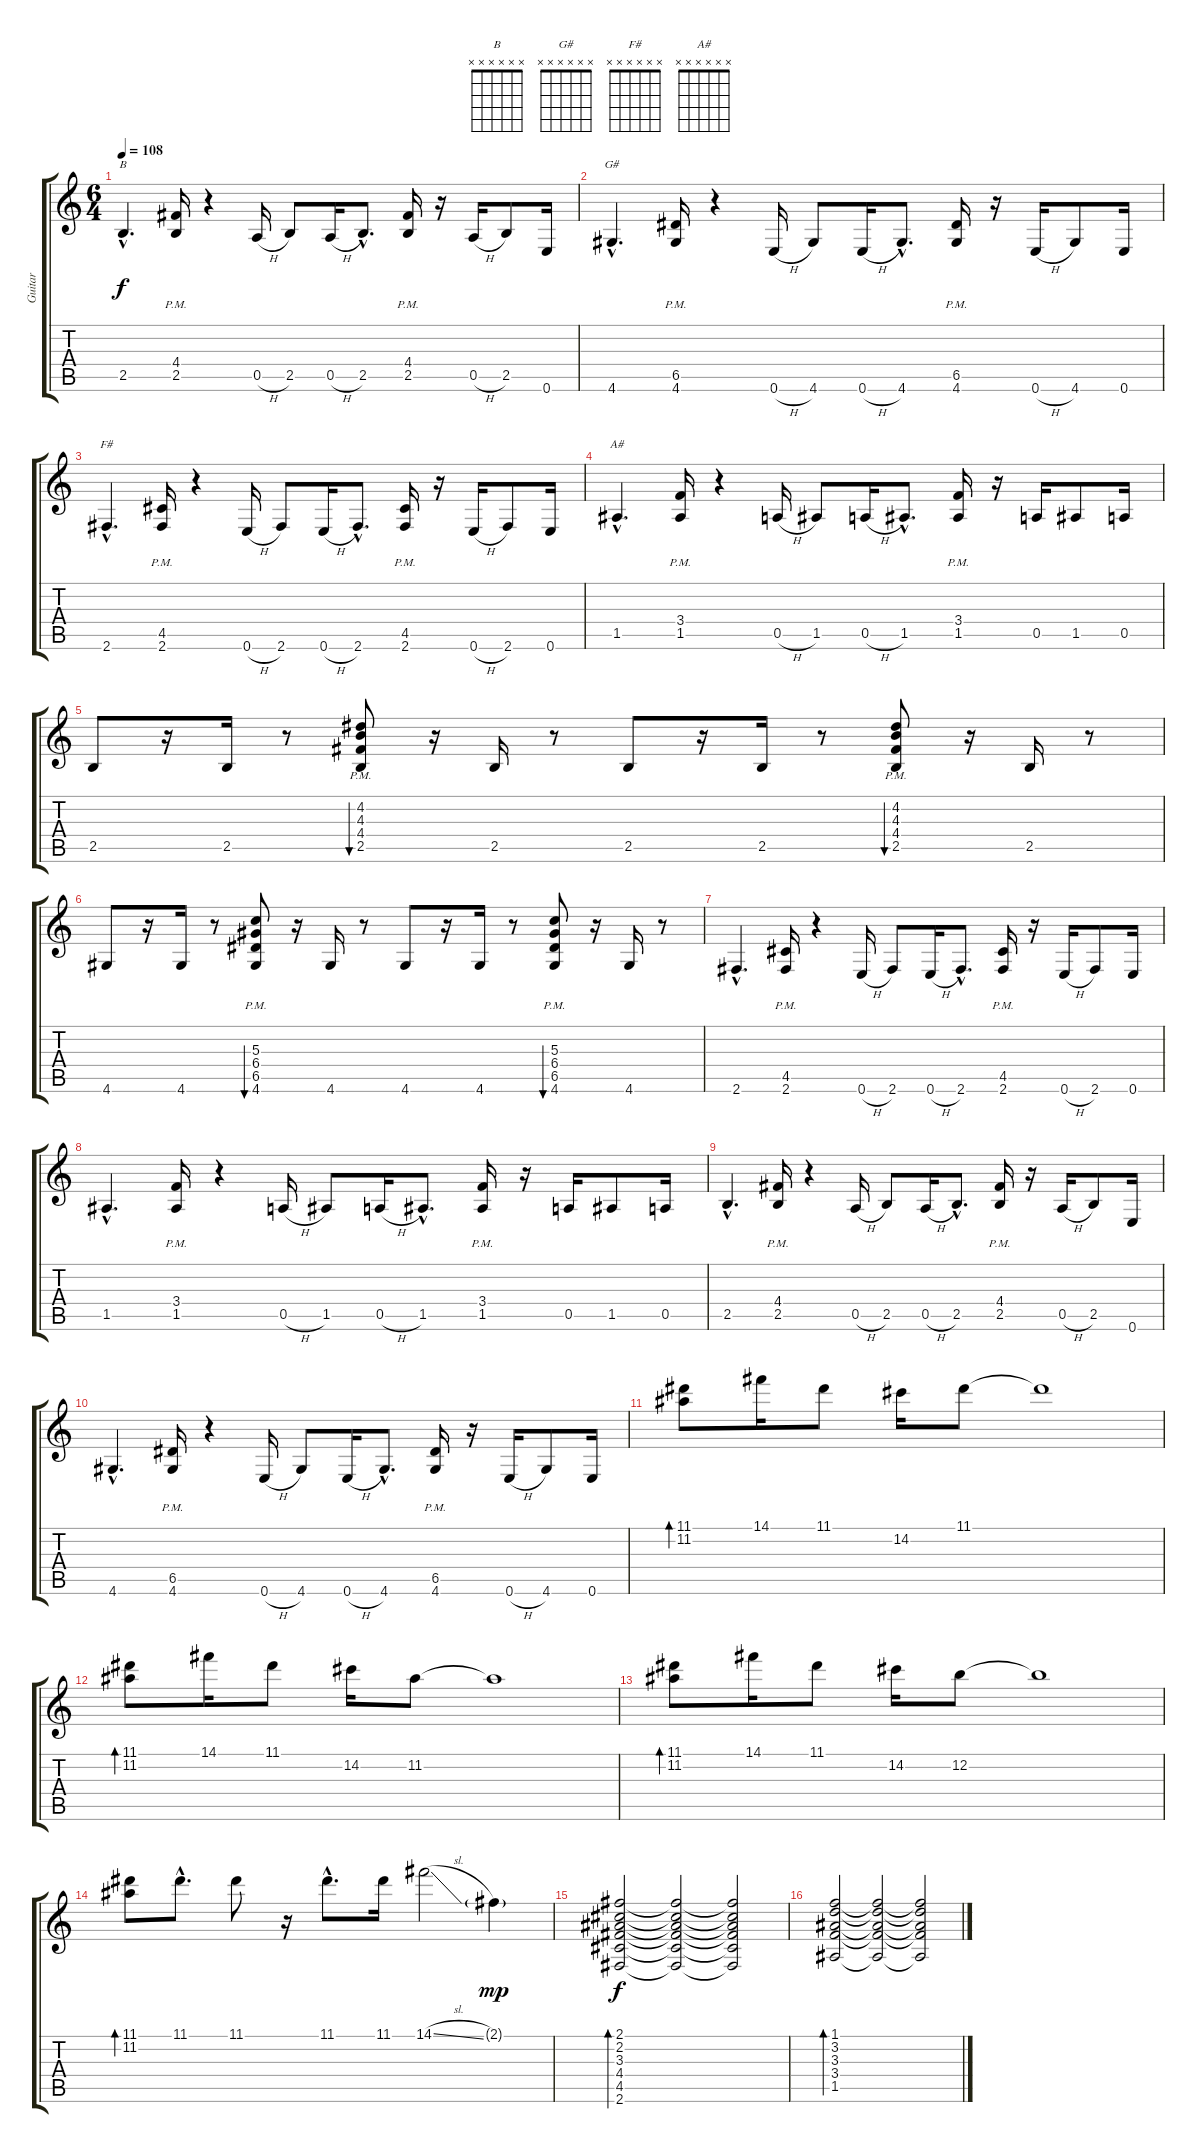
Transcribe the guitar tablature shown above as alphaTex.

\track ("Guitar" "Guitar") {instrument acousticguitarnylon}
\staff {score tabs}
\tuning (E4 B3 G3 D3 A2 E2) {hide}
\chord ("B" x x x x x x)
\chord ("G#" x x x x x x)
\chord ("F#" x x x x x x)
\chord ("A#" x x x x x x)
\ts (6 4)
\tempo 108
\clef g2
\ks c
2.5{hac}.4{d ch "B" dy f} (4.4{pm} 2.5{pm}).16 r.4 0.5{h}.16 2.5.8 0.5{h}.16 2.5{hac}.8{d} (4.4{pm} 2.5{pm}).16 r.16 0.5{h}.16 2.5.8 0.6.16 |
4.6{hac}.4{d ch "G#"} (6.5{pm} 4.6{pm}).16 r.4 0.6{h}.16 4.6.8 0.6{h}.16 4.6{hac}.8{d} (6.5{pm} 4.6{pm}).16 r.16 0.6{h}.16 4.6.8 0.6.16 |
2.6{hac}.4{d ch "F#"} (4.5{pm} 2.6{pm}).16 r.4 0.6{h}.16 2.6.8 0.6{h}.16 2.6{hac}.8{d} (4.5{pm} 2.6{pm}).16 r.16 0.6{h}.16 2.6.8 0.6.16 |
1.5{hac}.4{d ch "A#"} (3.4{pm} 1.5{pm}).16 r.4 0.5{h}.16 1.5.8 0.5{h}.16 1.5{hac}.8{d} (3.4{pm} 1.5{pm}).16 r.16 0.5.16 1.5.8 0.5.16 |
2.5.8 r.16 2.5.16 r.8 (4.2{pm} 4.3{pm} 4.4{pm} 2.5{pm}).8{bu 120} r.16 2.5.16 r.8 2.5.8 r.16 2.5.16 r.8 (4.2{pm} 4.3{pm} 4.4{pm} 2.5{pm}).8{bu 120} r.16 2.5.16 r.8 |
4.6.8 r.16 4.6.16 r.8 (5.3{pm} 6.4{pm} 6.5{pm} 4.6{pm}).8{bu 120} r.16 4.6.16 r.8 4.6.8 r.16 4.6.16 r.8 (5.3{pm} 6.4{pm} 6.5{pm} 4.6{pm}).8{bu 120} r.16 4.6.16 r.8 |
2.6{hac}.4{d} (4.5{pm} 2.6{pm}).16 r.4 0.6{h}.16 2.6.8 0.6{h}.16 2.6{hac}.8{d} (4.5{pm} 2.6{pm}).16 r.16 0.6{h}.16 2.6.8 0.6.16 |
1.5{hac}.4{d} (3.4{pm} 1.5{pm}).16 r.4 0.5{h}.16 1.5.8 0.5{h}.16 1.5{hac}.8{d} (3.4{pm} 1.5{pm}).16 r.16 0.5.16 1.5.8 0.5.16 |
2.5{hac}.4{d} (4.4{pm} 2.5{pm}).16 r.4 0.5{h}.16 2.5.8 0.5{h}.16 2.5{hac}.8{d} (4.4{pm} 2.5{pm}).16 r.16 0.5{h}.16 2.5.8 0.6.16 |
4.6{hac}.4{d} (6.5{pm} 4.6{pm}).16 r.4 0.6{h}.16 4.6.8 0.6{h}.16 4.6{hac}.8{d} (6.5{pm} 4.6{pm}).16 r.16 0.6{h}.16 4.6.8 0.6.16 |
(11.1 11.2).8{bd 480} 14.1.16 11.1.8 14.2.16 11.1.8 11.1{t}.1 |
(11.1 11.2).8{bd 480} 14.1.16 11.1.8 14.2.16 11.2.8 11.2{t}.1 |
(11.1 11.2).8{bd 480} 14.1.16 11.1.8 14.2.16 12.2.8 12.2{t}.1 |
(11.1 11.2).8{bd 480} 11.1{hac}.8{d} 11.1.8 r.16 11.1{hac}.8{d} 11.1.16 14.1{sl}.2 2.1{g}.4{dy mp} |
(2.1 2.2 3.3 4.4 4.5 2.6).2{bd 240 dy f} (2.1{t} 2.2{t} 3.3{t} 4.4{t} 4.5{t} 2.6{t}).2 (2.1{t} 2.2{t} 3.3{t} 4.4{t} 4.5{t} 2.6{t}).2 |
(1.1 3.2 3.3 3.4 1.5).2{bd 240} (1.1{t} 3.2{t} 3.3{t} 3.4{t} 1.5{t}).2 (1.1{t} 3.2{t} 3.3{t} 3.4{t} 1.5{t}).2
